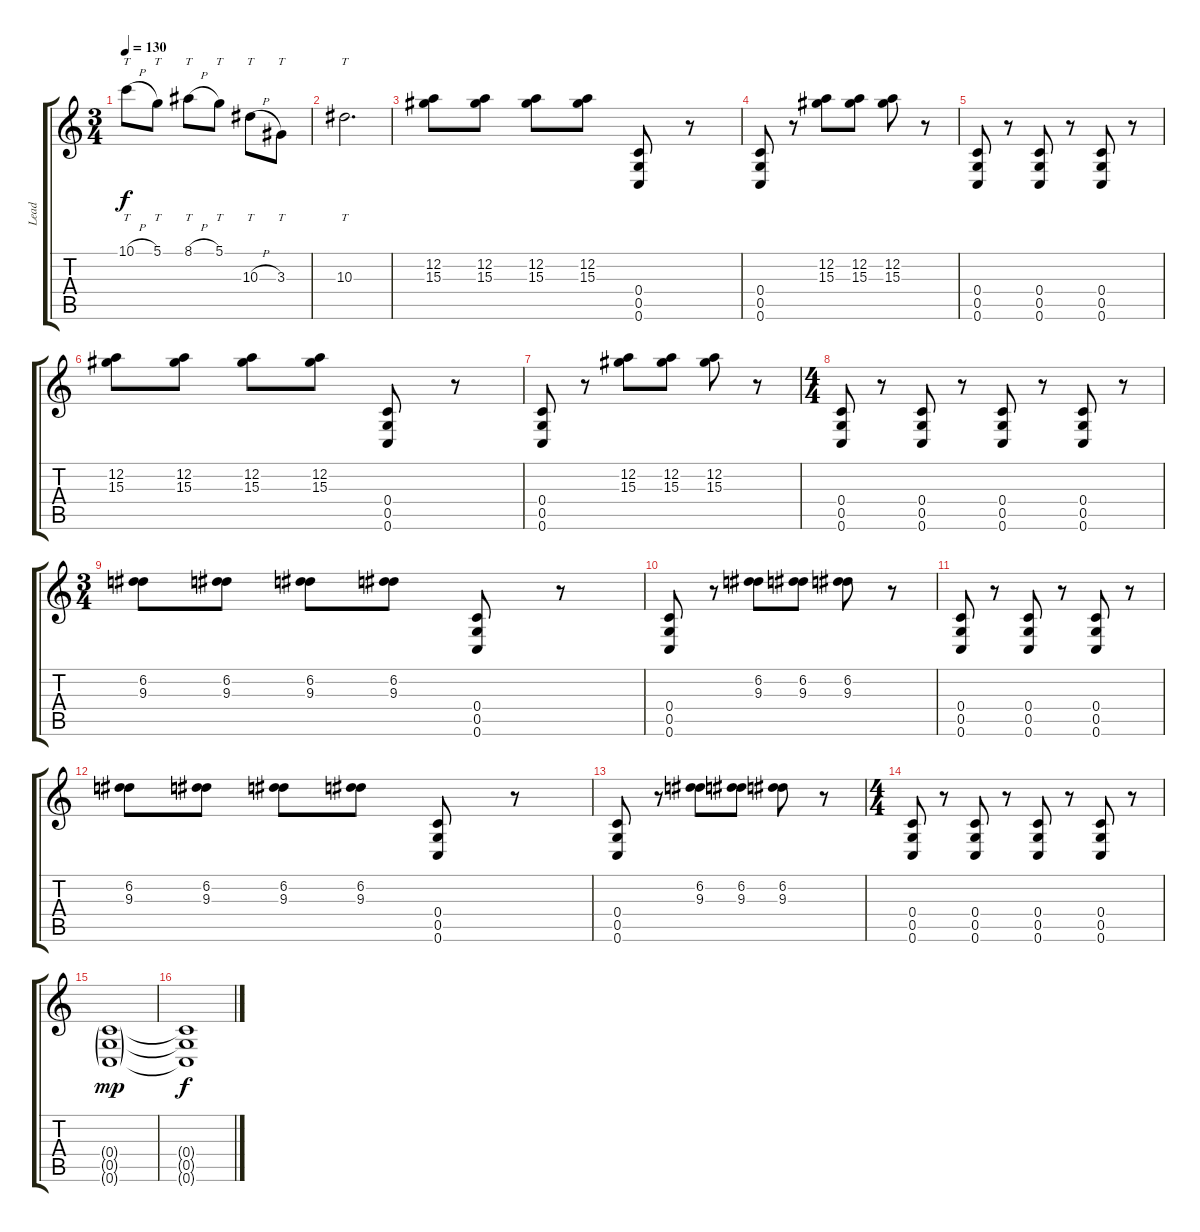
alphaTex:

\track ("Lead" "Lead") {instrument distortionguitar}
\staff {score tabs}
\tuning (D4 A3 F3 C3 G2 C2) {hide}
\ts (3 4)
\tempo 130
\clef g2
\ks c
10.1{h}.8{tt dy f} 5.1.8{tt} 8.1{h}.8{tt} 5.1.8{tt} 10.3{h}.8{tt} 3.3.8{tt} |
10.3.2{tt d} |
(12.2 15.3).8 (12.2 15.3).8 (12.2 15.3).8 (12.2 15.3).8 (0.4 0.5 0.6).8 r.8 |
(0.4 0.5 0.6).8 r.8 (12.2 15.3).8 (12.2 15.3).8 (12.2 15.3).8 r.8 |
(0.4 0.5 0.6).8 r.8 (0.4 0.5 0.6).8 r.8 (0.4 0.5 0.6).8 r.8 |
(12.2 15.3).8 (12.2 15.3).8 (12.2 15.3).8 (12.2 15.3).8 (0.4 0.5 0.6).8 r.8 |
(0.4 0.5 0.6).8 r.8 (12.2 15.3).8 (12.2 15.3).8 (12.2 15.3).8 r.8 |
\ts (4 4)
(0.4 0.5 0.6).8 r.8 (0.4 0.5 0.6).8 r.8 (0.4 0.5 0.6).8 r.8 (0.4 0.5 0.6).8 r.8 |
\ts (3 4)
(6.2 9.3).8 (6.2 9.3).8 (6.2 9.3).8 (6.2 9.3).8 (0.4 0.5 0.6).8 r.8 |
(0.4 0.5 0.6).8 r.8 (6.2 9.3).8 (6.2 9.3).8 (6.2 9.3).8 r.8 |
(0.4 0.5 0.6).8 r.8 (0.4 0.5 0.6).8 r.8 (0.4 0.5 0.6).8 r.8 |
(6.2 9.3).8 (6.2 9.3).8 (6.2 9.3).8 (6.2 9.3).8 (0.4 0.5 0.6).8 r.8 |
(0.4 0.5 0.6).8 r.8 (6.2 9.3).8 (6.2 9.3).8 (6.2 9.3).8 r.8 |
\ts (4 4)
(0.4 0.5 0.6).8 r.8 (0.4 0.5 0.6).8 r.8 (0.4 0.5 0.6).8 r.8 (0.4 0.5 0.6).8 r.8 |
(0.4{g} 0.5{g} 0.6{g}).1{dy mp} |
(0.4{t} 0.5{t} 0.6{t}).1{dy f}
